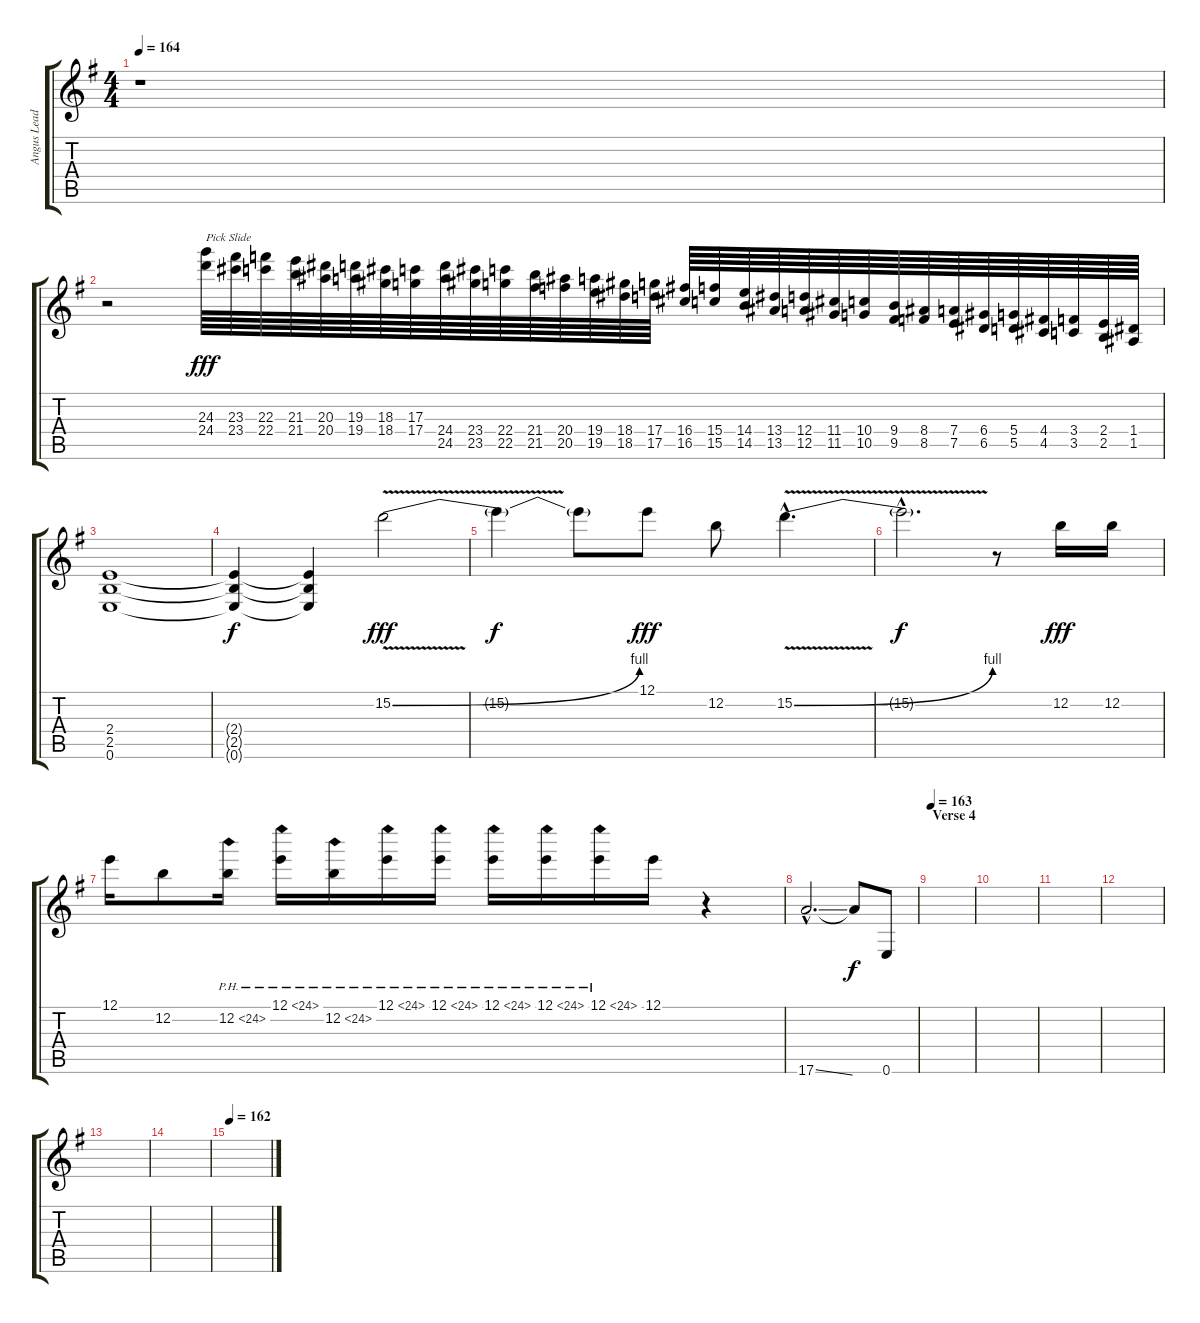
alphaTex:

\track ("Angus Lead" "Angus Lead") {instrument distortionguitar}
\staff {score tabs}
\tuning (E4 B3 G3 D3 A2 E2) {hide}
\ts (4 4)
\tempo 164
\clef g2
\ks eminor
r.1{dy f} |
r.2 (24.3 24.4).64{txt "Pick Slide" dy fff instrument guitarfretnoise} (23.3 23.4).64 (22.3 22.4).64 (21.3 21.4).64 (20.3 20.4).64 (19.3 19.4).64 (18.3 18.4).64 (17.3 17.4).64 (24.4 24.5).64 (23.4 23.5).64 (22.4 22.5).64 (21.4 21.5).64 (20.4 20.5).64 (19.4 19.5).64 (18.4 18.5).64 (17.4 17.5).64 (16.4 16.5).64 (15.4 15.5).64 (14.4 14.5).64 (13.4 13.5).64 (12.4 12.5).64 (11.4 11.5).64 (10.4 10.5).64 (9.4 9.5).64 (8.4 8.5).64 (7.4 7.5).64 (6.4 6.5).64 (5.4 5.5).64 (4.4 4.5).64 (3.4 3.5).64 (2.4 2.5).64 (1.4 1.5).64 |
(2.4 2.5 0.6).1{instrument distortionguitar} |
(2.4{t} 2.5{t} 0.6{t}).4{dy f} (2.4{t} 2.5{t} 0.6{t}).4 15.2{be (bend 0 0 60 4) v}.2{dy fff} |
15.2{t}.4{dy f} 15.2{t}.8 12.1.8{dy fff} 12.2.8 15.2{be (bend 0 0 60 4) v hac}.4{d} |
15.2{hac t}.2{d dy f} r.8 12.2.16{dy fff} 12.2.16 |
12.1.16 12.2.8 12.2{ph 12}.16 12.1{ph 12}.16 12.2{ph 12}.16 12.1{ph 12}.16 12.1{ph 12}.16 12.1{ph 12}.16 12.1{ph 12}.16 12.1{ph 12}.16 12.1.16 r.4 |
17.6{ss hac}.2{d} 17.6{t}.8{dy f} 0.6.8 |
\section ("" "Verse 4")
\tempo 163
\ks g
|
|
|
|
|
|
\tempo 162
